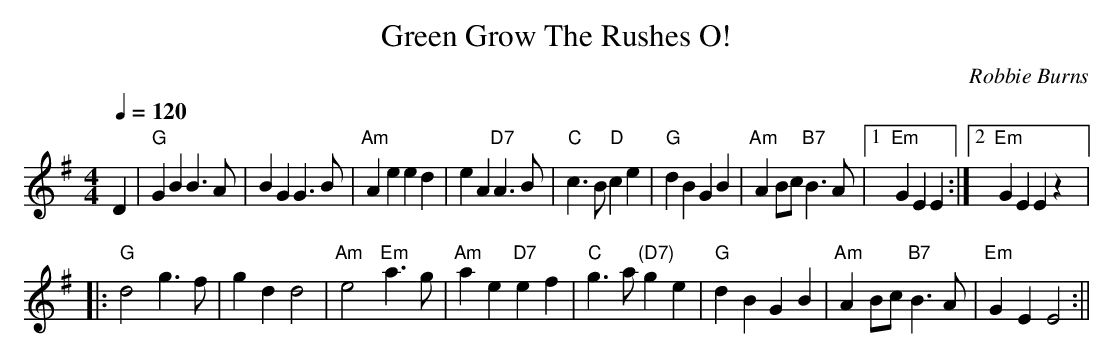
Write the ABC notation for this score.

X:1
T:Green Grow The Rushes O!
M:4/4
L:1/4
Q:120
C:Robbie Burns
K:G
D|"G"GB B>A|BG G>B|"Am"Ae ed|eA "D7"A>B|"C"c>B "D"ce|
"G"dB GB|"Am"A B/2c/2 "B7"B>A|1"Em"GE E:|2"Em"GE Ez |:!
"G"d2 g>f|gd d2|"Am"e2    "Em"a>g|"Am"ae "D7"ef|
"C"g>a "(D7)"ge|"G"dB GB|"Am"A B/2c/2 "B7"B>A|"Em"GE E2:||
